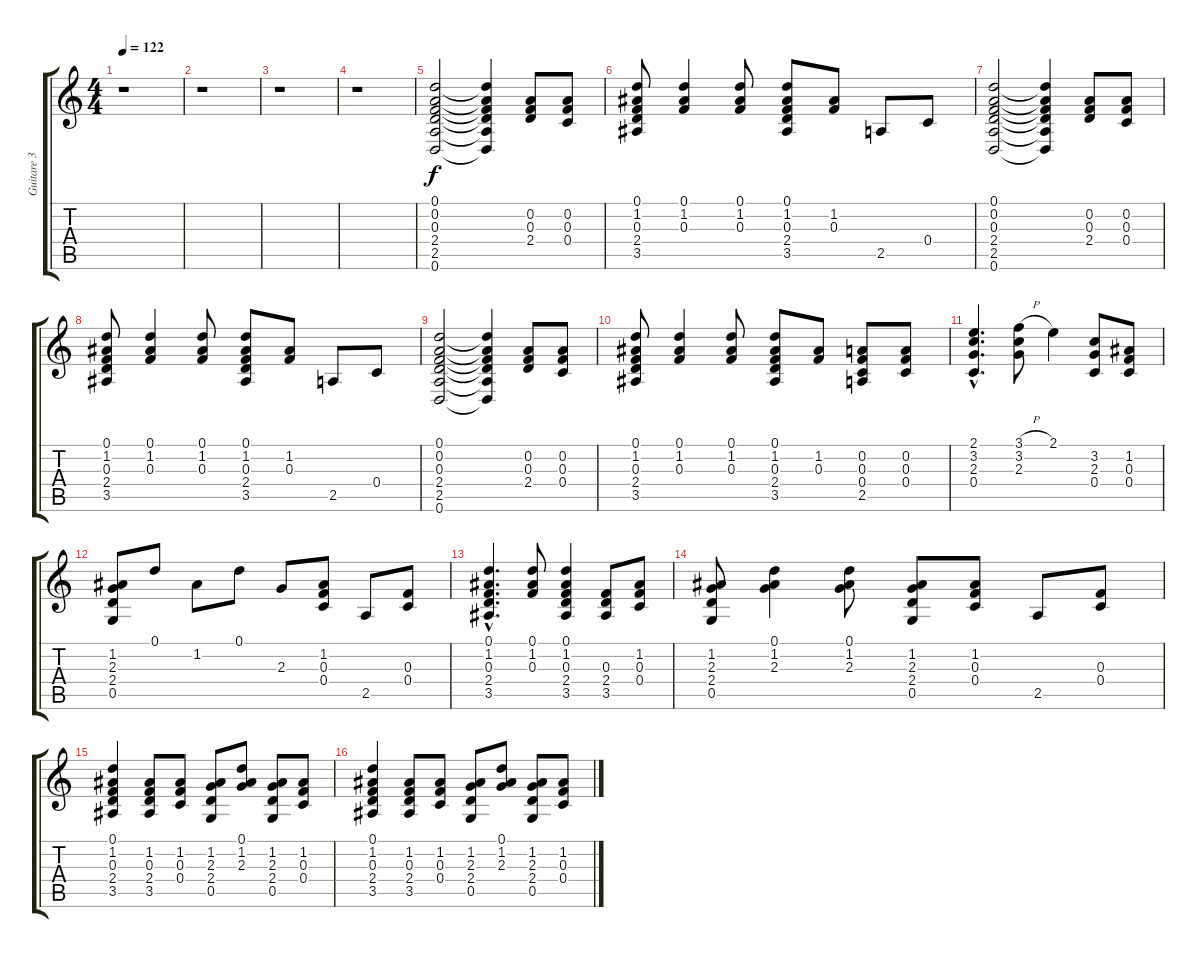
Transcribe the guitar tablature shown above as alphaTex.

\track ("Guitare 3 (Solo)" "Guitare 3 ") {instrument distortionguitar}
\staff {score tabs}
\tuning (D4 A3 F3 C3 G2 D2) {hide}
\ts (4 4)
\tempo 122
\clef g2
\ks c
r.1{dy f} |
r.1 |
r.1 |
r.1 |
(0.1 0.2 0.3 2.4 2.5 0.6).2 (0.1{t} 0.2{t} 0.3{t} 2.4{t} 2.5{t} 0.6{t}).4 (0.2 0.3 2.4).8 (0.2 0.3 0.4).8 |
(0.1 1.2 0.3 2.4 3.5).8 (0.1 1.2 0.3).4 (0.1 1.2 0.3).8 (0.1 1.2 0.3 2.4 3.5).8 (1.2 0.3).8 2.5.8 0.4.8 |
(0.1 0.2 0.3 2.4 2.5 0.6).2 (0.1{t} 0.2{t} 0.3{t} 2.4{t} 2.5{t} 0.6{t}).4 (0.2 0.3 2.4).8 (0.2 0.3 0.4).8 |
(0.1 1.2 0.3 2.4 3.5).8 (0.1 1.2 0.3).4 (0.1 1.2 0.3).8 (0.1 1.2 0.3 2.4 3.5).8 (1.2 0.3).8 2.5.8 0.4.8 |
(0.1 0.2 0.3 2.4 2.5 0.6).2 (0.1{t} 0.2{t} 0.3{t} 2.4{t} 2.5{t} 0.6{t}).4 (0.2 0.3 2.4).8 (0.2 0.3 0.4).8 |
(0.1 1.2 0.3 2.4 3.5).8 (0.1 1.2 0.3).4 (0.1 1.2 0.3).8 (0.1 1.2 0.3 2.4 3.5).8 (1.2 0.3).8 (0.2 0.3 0.4 2.5).8 (0.2 0.3 0.4).8 |
(2.1{hac} 3.2{hac} 2.3{hac} 0.4{hac}).4{d} (3.1{h} 3.2 2.3).8 2.1.4 (3.2 2.3 0.4).8 (1.2 0.3 0.4).8 |
(1.2 2.3 2.4 0.5).8 0.1.8 1.2.8 0.1.8 2.3.8 (1.2 0.3 0.4).8 2.5.8 (0.3 0.4).8 |
(0.1{hac} 1.2{hac} 0.3{hac} 2.4{hac} 3.5{hac}).4{d} (0.1 1.2 0.3).8 (0.1 1.2 0.3 2.4 3.5).4 (0.3 2.4 3.5).8 (1.2 0.3 0.4).8 |
(1.2 2.3 2.4 0.5).8 (0.1 1.2 2.3).4 (0.1 1.2 2.3).8 (1.2 2.3 2.4 0.5).8 (1.2 0.3 0.4).8 2.5.8 (0.3 0.4).8 |
(0.1 1.2 0.3 2.4 3.5).4 (1.2 0.3 2.4 3.5).8 (1.2 0.3 0.4).8 (1.2 2.3 2.4 0.5).8 (0.1 1.2 2.3).8 (1.2 2.3 2.4 0.5).8 (1.2 0.3 0.4).8 |
(0.1 1.2 0.3 2.4 3.5).4 (1.2 0.3 2.4 3.5).8 (1.2 0.3 0.4).8 (1.2 2.3 2.4 0.5).8 (0.1 1.2 2.3).8 (1.2 2.3 2.4 0.5).8 (1.2 0.3 0.4).8
